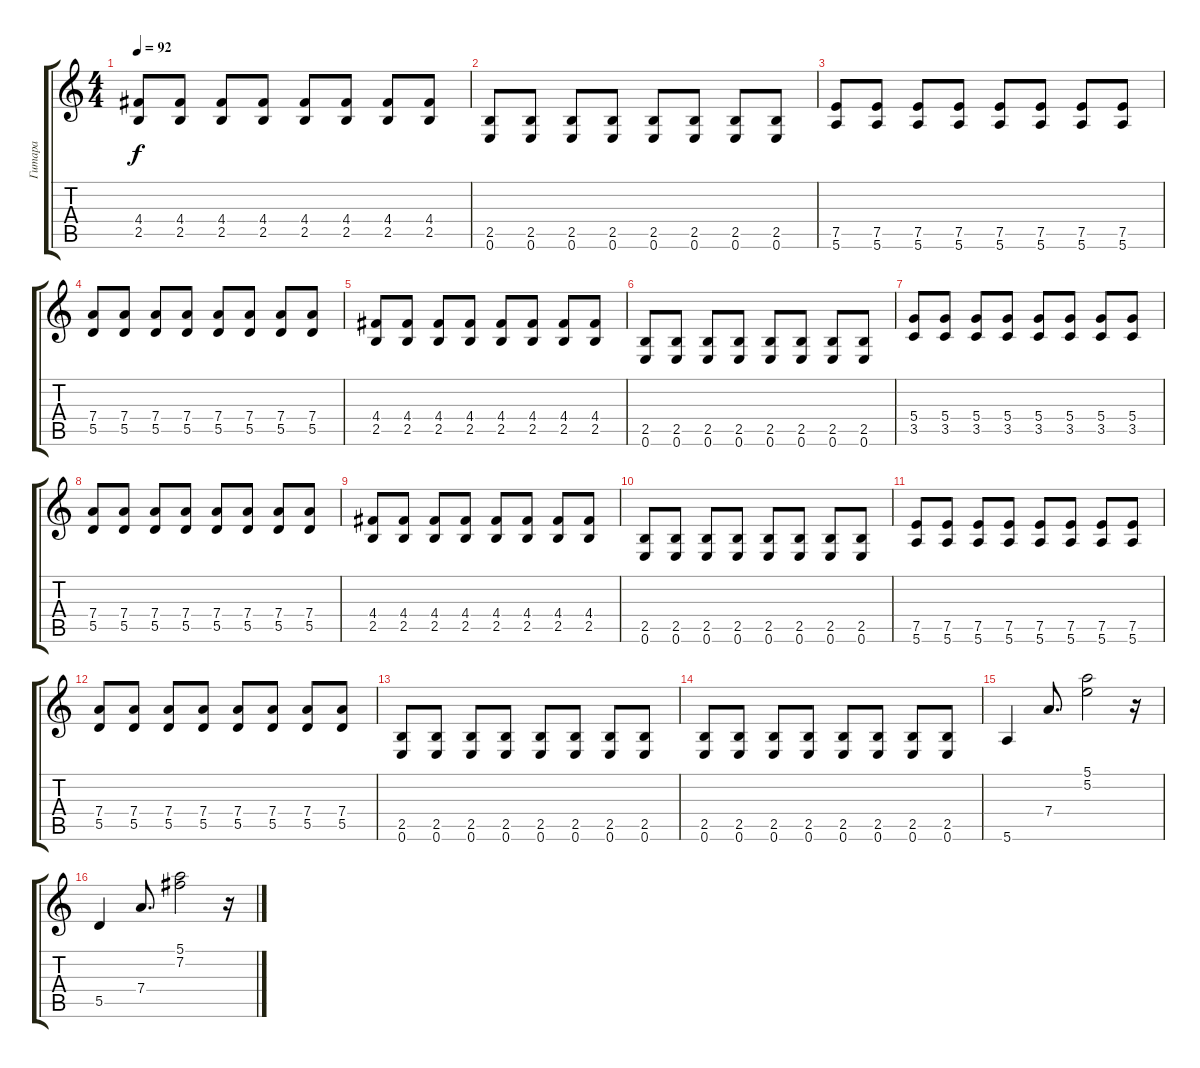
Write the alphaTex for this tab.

\track ("Гитара" "Гитара") {instrument electricguitarclean}
\staff {score tabs}
\tuning (E4 B3 G3 D3 A2 E2) {hide}
\ts (4 4)
\tempo 92
\clef g2
\ks c
(4.4 2.5).8{dy f} (4.4 2.5).8 (4.4 2.5).8 (4.4 2.5).8 (4.4 2.5).8 (4.4 2.5).8 (4.4 2.5).8 (4.4 2.5).8 |
(2.5 0.6).8 (2.5 0.6).8 (2.5 0.6).8 (2.5 0.6).8 (2.5 0.6).8 (2.5 0.6).8 (2.5 0.6).8 (2.5 0.6).8 |
(7.5 5.6).8 (7.5 5.6).8 (7.5 5.6).8 (7.5 5.6).8 (7.5 5.6).8 (7.5 5.6).8 (7.5 5.6).8 (7.5 5.6).8 |
(7.4 5.5).8 (7.4 5.5).8 (7.4 5.5).8 (7.4 5.5).8 (7.4 5.5).8 (7.4 5.5).8 (7.4 5.5).8 (7.4 5.5).8 |
(4.4 2.5).8 (4.4 2.5).8 (4.4 2.5).8 (4.4 2.5).8 (4.4 2.5).8 (4.4 2.5).8 (4.4 2.5).8 (4.4 2.5).8 |
(2.5 0.6).8 (2.5 0.6).8 (2.5 0.6).8 (2.5 0.6).8 (2.5 0.6).8 (2.5 0.6).8 (2.5 0.6).8 (2.5 0.6).8 |
(5.4 3.5).8 (5.4 3.5).8 (5.4 3.5).8 (5.4 3.5).8 (5.4 3.5).8 (5.4 3.5).8 (5.4 3.5).8 (5.4 3.5).8 |
(7.4 5.5).8 (7.4 5.5).8 (7.4 5.5).8 (7.4 5.5).8 (7.4 5.5).8 (7.4 5.5).8 (7.4 5.5).8 (7.4 5.5).8 |
(4.4 2.5).8 (4.4 2.5).8 (4.4 2.5).8 (4.4 2.5).8 (4.4 2.5).8 (4.4 2.5).8 (4.4 2.5).8 (4.4 2.5).8 |
(2.5 0.6).8 (2.5 0.6).8 (2.5 0.6).8 (2.5 0.6).8 (2.5 0.6).8 (2.5 0.6).8 (2.5 0.6).8 (2.5 0.6).8 |
(7.5 5.6).8 (7.5 5.6).8 (7.5 5.6).8 (7.5 5.6).8 (7.5 5.6).8 (7.5 5.6).8 (7.5 5.6).8 (7.5 5.6).8 |
(7.4 5.5).8 (7.4 5.5).8 (7.4 5.5).8 (7.4 5.5).8 (7.4 5.5).8 (7.4 5.5).8 (7.4 5.5).8 (7.4 5.5).8 |
(2.5 0.6).8 (2.5 0.6).8 (2.5 0.6).8 (2.5 0.6).8 (2.5 0.6).8 (2.5 0.6).8 (2.5 0.6).8 (2.5 0.6).8 |
(2.5 0.6).8 (2.5 0.6).8 (2.5 0.6).8 (2.5 0.6).8 (2.5 0.6).8 (2.5 0.6).8 (2.5 0.6).8 (2.5 0.6).8 |
5.6.4{volume 12 instrument electricguitarclean} 7.4.8{d} (5.1 5.2).2 r.16 |
5.5.4 7.4.8{d} (5.1 7.2).2 r.16
